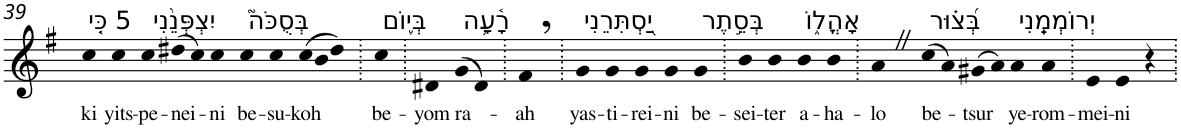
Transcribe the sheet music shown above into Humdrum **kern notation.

**kern	**text
*part1	*part1
*staff1	*staff1
*I"Piano	*
*I'Pno	*
!!LO:PB:g=z
*clefG2	*
*k[f#]	*
*G:	*
=39	=39
!LO:TX:a:t=5 כִּ֤י	!
!	!LO:LY:b
4cc	ki
!LO:TX:a:t=יִצְפְּנֵ֨נִי	!
!	!LO:LY:b
4cc	yits-
!	!LO:LY:b
4cc	-pe-
!	!LO:LY:b
(>8dd#X	-nei-
8cc)	.
!	!LO:LY:b
4cc	-ni
!LO:TX:a:t=בְּסֻכֹּה֮	!
!	!LO:LY:b
4cc	be-
!	!LO:LY:b
4cc	-su-
*Xtuplet	*
!	!LO:LY:b
(>12cc	-koh
12b	.
12dd#)	.
=40.	=40.
!LO:TX:a:t=בְּי֪וֹם	!
!	!LO:LY:b
4cc	be-
=41.	=41.
!	!LO:LY:b
4d#X	-yom
!LO:TX:a:t=רָ֫עָ֥ה	!
!	!LO:LY:b
(>8g	ra-
8d#)	.
=42.	=42.
!	!LO:LY:b
4f#,	-ah
=43.	=43.
!LO:TX:a:t=יַ֭סְתִּרֵנִי	!
!	!LO:LY:b
4g	yas-
!	!LO:LY:b
4g	-ti-
!	!LO:LY:b
4g	-rei-
!	!LO:LY:b
4g	-ni
!LO:TX:a:t=בְּסֵ֣תֶר	!
!	!LO:LY:b
4g	be-
=44.	=44.
!	!LO:LY:b
4b	-sei-
!	!LO:LY:b
4b	-ter
!LO:TX:a:t=אָהֳל֑וֹ	!
!	!LO:LY:b
4b	a-
!	!LO:LY:b
4b	-ha-
=45.	=45.
!	!LO:LY:b
4aZ	-lo
!LO:TX:a:t=בְּ֝צ֗וּר	!
!	!LO:LY:b
(>8cc	be-
8a)	.
!	!LO:LY:b
(>8g#X	-tsur
8a)	.
!LO:TX:a:t=יְרוֹמְמֵֽנִי	!
!	!LO:LY:b
4a	ye-
!	!LO:LY:b
4a	-rom-
=46.	=46.
!	!LO:LY:b
4e	-mei-
!	!LO:LY:b
4e	-ni
4r	.
=.	=.
*-	*-
